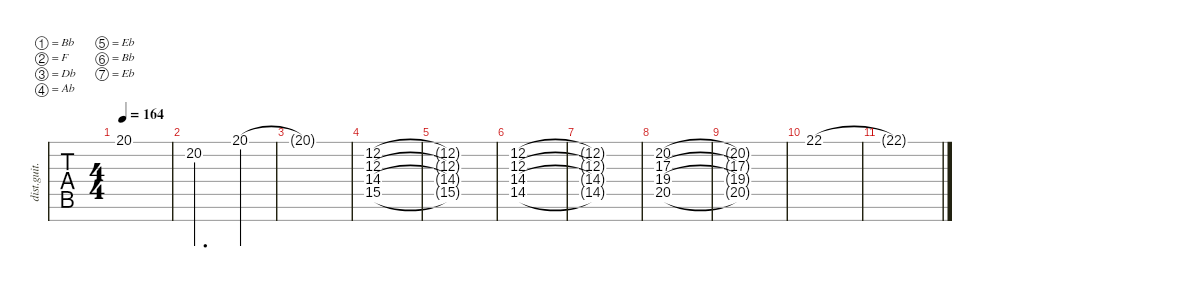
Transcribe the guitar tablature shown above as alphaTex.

\defaultSystemsLayout 4
\hideDynamics
\bracketExtendMode nobrackets
\track ("Clean" "dist.guit.") {instrument distortionguitar}
\staff {tabs}
\tuning (Bb3 F3 Db3 Ab2 Eb2 Bb1 Eb1)
\ts (4 4)
\tempo 164
\clef g2
\ks c
20.1{t acc #}.1{dy mf} |
20.2{acc #}.2{d} 20.1{acc #}.4 |
20.1{t acc #}.1 |
(15.5{acc #} 14.4{acc #} 12.3{acc #} 12.2).1 |
(15.5{t acc #} 14.4{t acc #} 12.3{t acc #} 12.2{t}).1 |
(14.5 14.4{acc #} 12.3{acc #} 12.2).1 |
(14.5{t} 14.4{t acc #} 12.3{t acc #} 12.2{t}).1 |
(20.5 19.4{acc #} 17.3{acc #} 20.2{acc #}).1 |
(20.5{t} 19.4{t acc #} 17.3{t acc #} 20.2{t acc #}).1 |
22.1{acc #}.1 |
22.1{t acc #}.1
